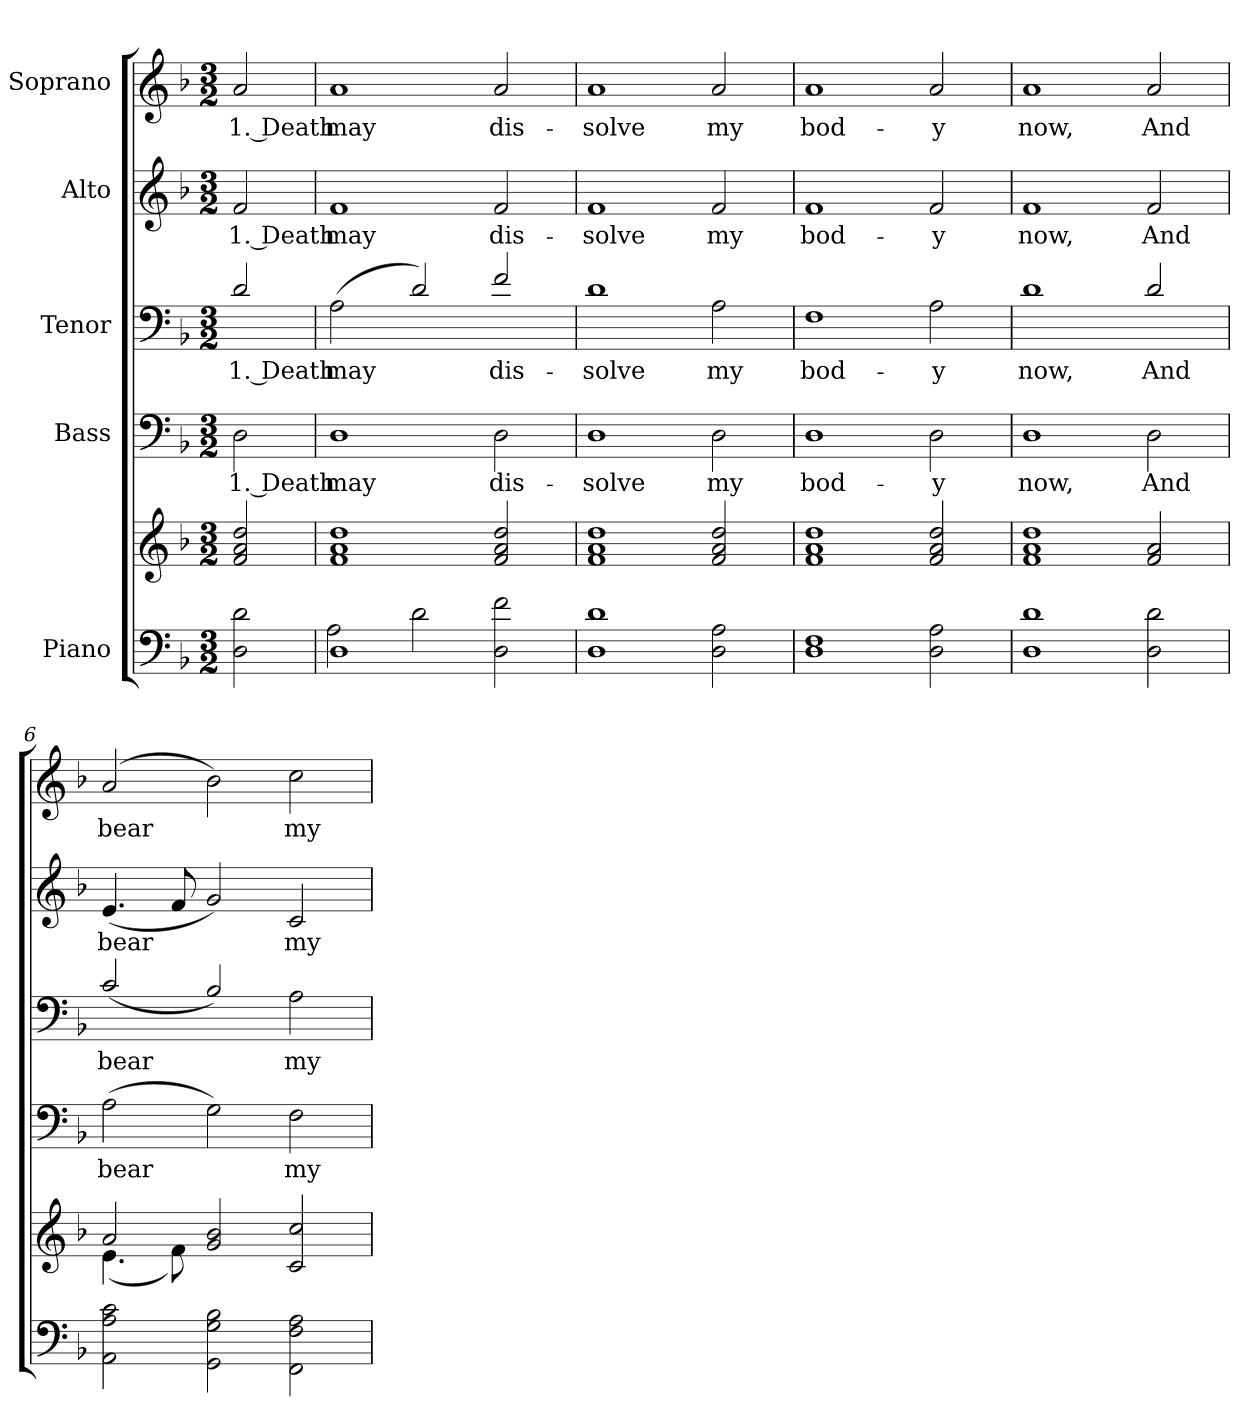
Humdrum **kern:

**kern	**kern	**kern	**text	**kern	**text	**kern	**text	**kern	**text
*part5	*part5	*part4	*part4	*part3	*part3	*part2	*part2	*part1	*part1
*staff6	*staff5	*staff4	*staff4	*staff3	*staff3	*staff2	*staff2	*staff1	*staff1
*I"Piano	*	*I"Bass	*	*I"Tenor	*	*I"Alto	*	*I"Soprano	*
!!LO:PB:g=z
*clefF4	*clefG2	*clefF4	*	*clefF4	*	*clefG2	*	*clefG2	*
*k[b-]	*k[b-]	*k[b-]	*	*k[b-]	*	*k[b-]	*	*k[b-]	*
*F:	*F:	*F:	*	*F:	*	*F:	*	*F:	*
*M3/2	*M3/2	*M3/2	*	*M3/2	*	*M3/2	*	*M3/2	*
*MM195	*MM195	*MM195	*	*MM195	*	*MM195	*	*MM195	*
=1	=1	=1	=1	=1	=1	=1	=1	=1	=1
!	!	!	!LO:LY:b:color=#000000	!	!	!	!	!	!
!	!	!	!	!	!LO:LY:b:color=#000000	!	!	!	!
!	!	!	!	!	!	!	!LO:LY:b:color=#000000	!	!
!	!	!	!	!	!	!	!	!	!LO:LY:b:color=#000000
2Di\ 2di	2fi/ 2ai 2ddi	2Di\	1. Death	2di/	1. Death	2fi/	1. Death	2ai/	1. Death
=2	=2	=2	=2	=2	=2	=2	=2	=2	=2
*^	*	*	*	*	*	*	*	*	*
!	!	!	!	!LO:LY:b:color=#000000	!	!	!	!	!	!
!	!	!	!	!	!	!LO:LY:b:color=#000000	!	!	!	!
!	!	!	!	!	!	!	!	!LO:LY:b:color=#000000	!	!
!	!	!	!	!	!	!	!	!	!	!LO:LY:b:color=#000000
1Di	2Ai\	1fi 1ai 1ddi	1Di	may	(2Ai\	may	1fi	may	1ai	may
.	2di\	.	.	.	2di/)	.	.	.	.	.
!	!	!	!	!LO:LY:b:color=#000000	!	!	!	!	!	!
!	!	!	!	!	!	!LO:LY:b:color=#000000	!	!	!	!
!	!	!	!	!	!	!	!	!LO:LY:b:color=#000000	!	!
!	!	!	!	!	!	!	!	!	!	!LO:LY:b:color=#000000
2Di\ 2fi	2ryy	2fi/ 2ai 2ddi	2Di\	dis-	2fi/	dis-	2fi/	dis-	2ai/	dis-
*v	*v	*	*	*	*	*	*	*	*	*
=3	=3	=3	=3	=3	=3	=3	=3	=3	=3
*^	*	*	*	*	*	*	*	*	*
!	!	!	!	!LO:LY:b:color=#000000	!	!	!	!	!	!
*v	*v	*	*	*	*	*	*	*	*	*
*^	*	*	*	*	*	*	*	*	*
!	!	!	!	!	!	!LO:LY:b:color=#000000	!	!	!	!
*v	*v	*	*	*	*	*	*	*	*	*
*^	*	*	*	*	*	*	*	*	*
!	!	!	!	!	!	!	!	!LO:LY:b:color=#000000	!	!
*v	*v	*	*	*	*	*	*	*	*	*
*^	*	*	*	*	*	*	*	*	*
!	!	!	!	!	!	!	!	!	!	!LO:LY:b:color=#000000
*v	*v	*	*	*	*	*	*	*	*	*
1Di 1di	1fi 1ai 1ddi	1Di	-solve	1di	-solve	1fi	-solve	1ai	-solve
!	!	!	!LO:LY:b:color=#000000	!	!	!	!	!	!
!	!	!	!	!	!LO:LY:b:color=#000000	!	!	!	!
!	!	!	!	!	!	!	!LO:LY:b:color=#000000	!	!
!	!	!	!	!	!	!	!	!	!LO:LY:b:color=#000000
2Di\ 2Ai	2fi/ 2ai 2ddi	2Di\	my	2Ai\	my	2fi/	my	2ai/	my
=4	=4	=4	=4	=4	=4	=4	=4	=4	=4
!	!	!	!LO:LY:b:color=#000000	!	!	!	!	!	!
!	!	!	!	!	!LO:LY:b:color=#000000	!	!	!	!
!	!	!	!	!	!	!	!LO:LY:b:color=#000000	!	!
!	!	!	!	!	!	!	!	!	!LO:LY:b:color=#000000
1Di 1Fi	1fi 1ai 1ddi	1Di	bod-	1Fi	bod-	1fi	bod-	1ai	bod-
!	!	!	!LO:LY:b:color=#000000	!	!	!	!	!	!
!	!	!	!	!	!LO:LY:b:color=#000000	!	!	!	!
!	!	!	!	!	!	!	!LO:LY:b:color=#000000	!	!
!	!	!	!	!	!	!	!	!	!LO:LY:b:color=#000000
2Di\ 2Ai	2fi/ 2ai 2ddi	2Di\	-y	2Ai\	-y	2fi/	-y	2ai/	-y
=5	=5	=5	=5	=5	=5	=5	=5	=5	=5
!	!	!	!LO:LY:b:color=#000000	!	!	!	!	!	!
!	!	!	!	!	!LO:LY:b:color=#000000	!	!	!	!
!	!	!	!	!	!	!	!LO:LY:b:color=#000000	!	!
!	!	!	!	!	!	!	!	!	!LO:LY:b:color=#000000
1Di 1di	1fi 1ai 1ddi	1Di	now,	1di	now,	1fi	now,	1ai	now,
!	!	!	!LO:LY:b:color=#000000	!	!	!	!	!	!
!	!	!	!	!	!LO:LY:b:color=#000000	!	!	!	!
!	!	!	!	!	!	!	!LO:LY:b:color=#000000	!	!
!	!	!	!	!	!	!	!	!	!LO:LY:b:color=#000000
2Di\ 2di	2fi/ 2ai	2Di\	And	2di/	And	2fi/	And	2ai/	And
=6	=6	=6	=6	=6	=6	=6	=6	=6	=6
*	*^	*	*	*	*	*	*	*	*
!	!	!	!	!LO:LY:b:color=#000000	!	!	!	!	!	!
!	!	!	!	!	!	!LO:LY:b:color=#000000	!	!	!	!
!	!	!	!	!	!	!	!	!LO:LY:b:color=#000000	!	!
!	!	!	!	!	!	!	!	!	!	!LO:LY:b:color=#000000
2AAi\ 2Ai 2ci	2ai/	(4.ei\	(2Ai\	bear	(2ci/	bear	(4.ei/	bear	(2ai/	bear
.	.	8fi\)	.	.	.	.	8fi/	.	.	.
2GGi\ 2Gi 2B-i	2gi/ 2b-i	1ryy	2Gi\)	.	2B-i/)	.	2gi/)	.	2b-i\)	.
!	!	!	!	!LO:LY:b:color=#000000	!	!	!	!	!	!
!	!	!	!	!	!	!LO:LY:b:color=#000000	!	!	!	!
!	!	!	!	!	!	!	!	!LO:LY:b:color=#000000	!	!
!	!	!	!	!	!	!	!	!	!	!LO:LY:b:color=#000000
2FFi\ 2Fi 2Ai	2ci/ 2cci	.	2Fi\	my	2Ai\	my	2ci/	my	2cci\	my
*	*v	*v	*	*	*	*	*	*	*	*
=	=	=	=	=	=	=	=	=	=
*-	*-	*-	*-	*-	*-	*-	*-	*-	*-
